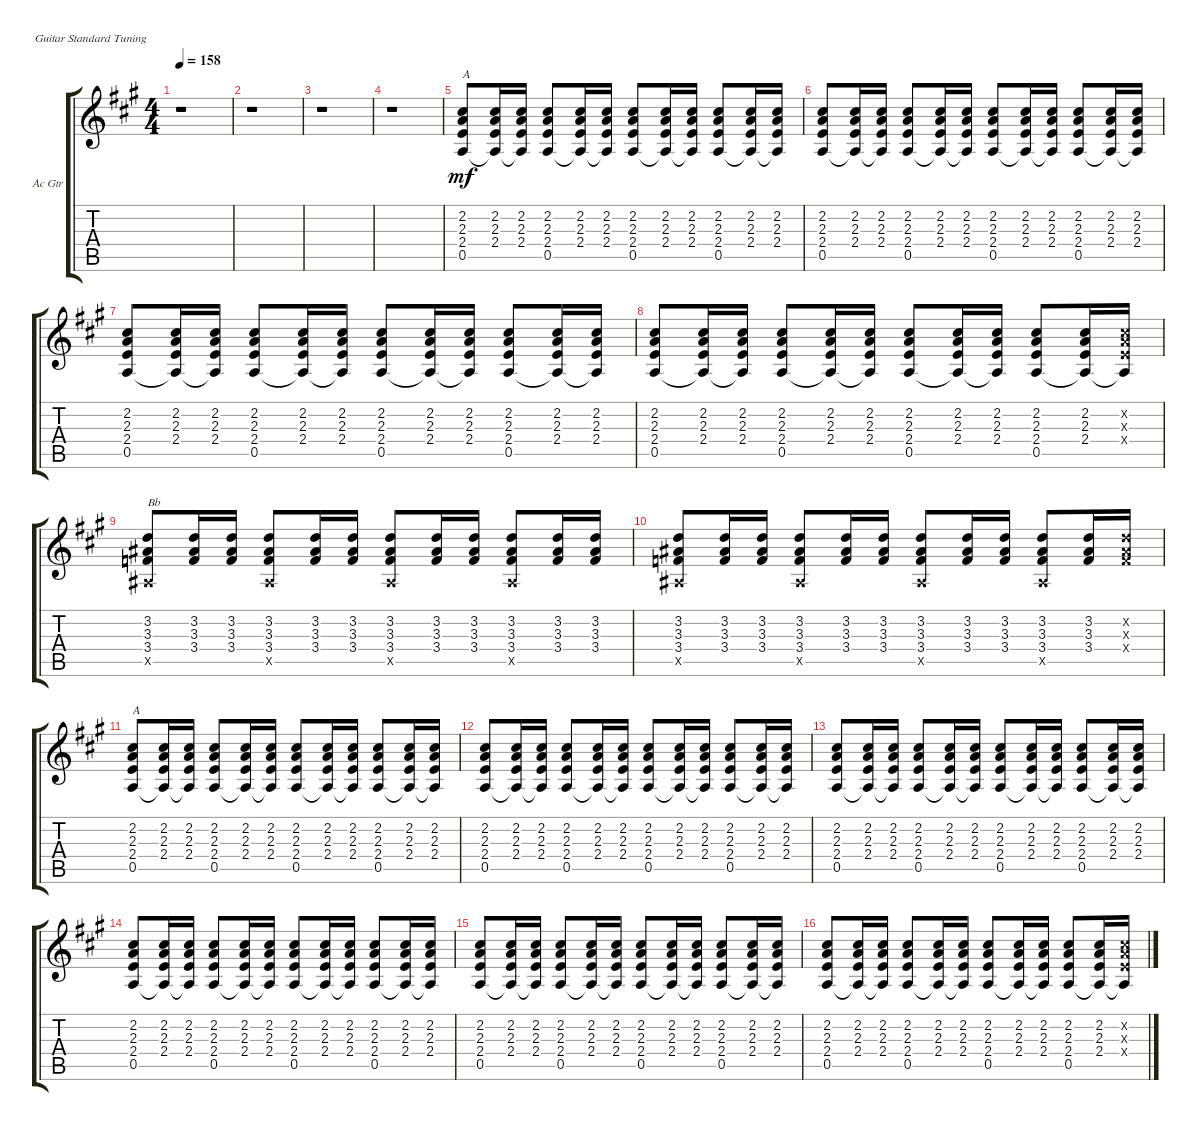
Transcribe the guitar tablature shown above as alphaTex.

\defaultSystemsLayout 4
\bracketExtendMode groupsimilarinstruments
\firstSystemTrackNameOrientation horizontal
\otherSystemsTrackNameOrientation horizontal
\track ("Acoustic Guitar" "Ac Gtr") {instrument acousticguitarsteel}
\staff {score tabs}
\tuning (E4 B3 G3 D3 A2 E2)
\ts (4 4)
\tempo 158
\clef g2
\scale
0.533835
\ks a
r.1{dy mf instrument acousticguitarsteel} |
\scale
0.233083 r.1 |
\scale
0.233083 r.1 |
\scale
0.333333 r.1 |
\scale
0.333333 (0.5 2.4 2.3 2.2).8{txt "A"} (2.2 2.3 2.4 0.5{t}).16 (2.2 2.3 2.4 0.5{t}).16 (0.5 2.4 2.3 2.2).8 (2.2 2.3 2.4 0.5{t}).16 (2.2 2.3 2.4 0.5{t}).16 (0.5 2.4 2.3 2.2).8 (2.2 2.3 2.4 0.5{t}).16 (2.2 2.3 2.4 0.5{t}).16 (0.5 2.4 2.3 2.2).8 (2.2 2.3 2.4 0.5{t}).16 (2.2 2.3 2.4 0.5{t}).16 |
\scale
0.333333 (0.5 2.4 2.3 2.2).8 (2.2 2.3 2.4 0.5{t}).16 (2.2 2.3 2.4 0.5{t}).16 (0.5 2.4 2.3 2.2).8 (2.2 2.3 2.4 0.5{t}).16 (2.2 2.3 2.4 0.5{t}).16 (0.5 2.4 2.3 2.2).8 (2.2 2.3 2.4 0.5{t}).16 (2.2 2.3 2.4 0.5{t}).16 (0.5 2.4 2.3 2.2).8 (2.2 2.3 2.4 0.5{t}).16 (2.2 2.3 2.4 0.5{t}).16 |
\scale
0.333333 (0.5 2.4 2.3 2.2).8 (2.2 2.3 2.4 0.5{t}).16 (2.2 2.3 2.4 0.5{t}).16 (0.5 2.4 2.3 2.2).8 (2.2 2.3 2.4 0.5{t}).16 (2.2 2.3 2.4 0.5{t}).16 (0.5 2.4 2.3 2.2).8 (2.2 2.3 2.4 0.5{t}).16 (2.2 2.3 2.4 0.5{t}).16 (0.5 2.4 2.3 2.2).8 (2.2 2.3 2.4 0.5{t}).16 (2.2 2.3 2.4 0.5{t}).16 |
\scale
0.333333 (0.5 2.4 2.3 2.2).8 (2.2 2.3 2.4 0.5{t}).16 (2.2 2.3 2.4 0.5{t}).16 (0.5 2.4 2.3 2.2).8 (2.2 2.3 2.4 0.5{t}).16 (2.2 2.3 2.4 0.5{t}).16 (0.5 2.4 2.3 2.2).8 (2.2 2.3 2.4 0.5{t}).16 (2.2 2.3 2.4 0.5{t}).16 (0.5 2.4 2.3 2.2).8 (2.2 2.3 2.4 0.5{t}).16 (2.2{x} 2.3{x} 2.4{x} 0.5{t}).16 |
\scale
0.333333 (1.5{x} 3.4 3.3 3.2).8{txt "Bb"} (3.2 3.4 3.3).16 (3.2 3.3 3.4).16 (1.5{x} 3.4 3.3 3.2).8 (3.2 3.4 3.3).16 (3.2 3.3 3.4).16 (1.5{x} 3.4 3.3 3.2).8 (3.2 3.4 3.3).16 (3.2 3.3 3.4).16 (1.5{x} 3.4 3.3 3.2).8 (3.2 3.4 3.3).16 (3.2 3.3 3.4).16 |
\scale
0.333333 (1.5{x} 3.4 3.3 3.2).8 (3.2 3.4 3.3).16 (3.2 3.3 3.4).16 (1.5{x} 3.4 3.3 3.2).8 (3.2 3.4 3.3).16 (3.2 3.3 3.4).16 (1.5{x} 3.4 3.3 3.2).8 (3.2 3.4 3.3).16 (3.2 3.3 3.4).16 (1.5{x} 3.4 3.3 3.2).8 (3.2 3.4 3.3).16 (3.2{x} 3.3{x} 3.4{x}).16 |
\scale
0.333333 (0.5 2.4 2.3 2.2).8{txt "A"} (2.2 2.3 2.4 0.5{t}).16 (2.2 2.3 2.4 0.5{t}).16 (0.5 2.4 2.3 2.2).8 (2.2 2.3 2.4 0.5{t}).16 (2.2 2.3 2.4 0.5{t}).16 (0.5 2.4 2.3 2.2).8 (2.2 2.3 2.4 0.5{t}).16 (2.2 2.3 2.4 0.5{t}).16 (0.5 2.4 2.3 2.2).8 (2.2 2.3 2.4 0.5{t}).16 (2.2 2.3 2.4 0.5{t}).16 |
\scale
0.333333 (0.5 2.4 2.3 2.2).8 (2.2 2.3 2.4 0.5{t}).16 (2.2 2.3 2.4 0.5{t}).16 (0.5 2.4 2.3 2.2).8 (2.2 2.3 2.4 0.5{t}).16 (2.2 2.3 2.4 0.5{t}).16 (0.5 2.4 2.3 2.2).8 (2.2 2.3 2.4 0.5{t}).16 (2.2 2.3 2.4 0.5{t}).16 (0.5 2.4 2.3 2.2).8 (2.2 2.3 2.4 0.5{t}).16 (2.2 2.3 2.4 0.5{t}).16 |
\scale
0.333333 (0.5 2.4 2.3 2.2).8 (2.2 2.3 2.4 0.5{t}).16 (2.2 2.3 2.4 0.5{t}).16 (0.5 2.4 2.3 2.2).8 (2.2 2.3 2.4 0.5{t}).16 (2.2 2.3 2.4 0.5{t}).16 (0.5 2.4 2.3 2.2).8 (2.2 2.3 2.4 0.5{t}).16 (2.2 2.3 2.4 0.5{t}).16 (0.5 2.4 2.3 2.2).8 (2.2 2.3 2.4 0.5{t}).16 (2.2 2.3 2.4 0.5{t}).16 |
\scale
0.333333 (0.5 2.4 2.3 2.2).8 (2.2 2.3 2.4 0.5{t}).16 (2.2 2.3 2.4 0.5{t}).16 (0.5 2.4 2.3 2.2).8 (2.2 2.3 2.4 0.5{t}).16 (2.2 2.3 2.4 0.5{t}).16 (0.5 2.4 2.3 2.2).8 (2.2 2.3 2.4 0.5{t}).16 (2.2 2.3 2.4 0.5{t}).16 (0.5 2.4 2.3 2.2).8 (2.2 2.3 2.4 0.5{t}).16 (2.2 2.3 2.4 0.5{t}).16 |
\scale
0.333333 (0.5 2.4 2.3 2.2).8 (2.2 2.3 2.4 0.5{t}).16 (2.2 2.3 2.4 0.5{t}).16 (0.5 2.4 2.3 2.2).8 (2.2 2.3 2.4 0.5{t}).16 (2.2 2.3 2.4 0.5{t}).16 (0.5 2.4 2.3 2.2).8 (2.2 2.3 2.4 0.5{t}).16 (2.2 2.3 2.4 0.5{t}).16 (0.5 2.4 2.3 2.2).8 (2.2 2.3 2.4 0.5{t}).16 (2.2 2.3 2.4 0.5{t}).16 |
\scale
0.333333 (0.5 2.4 2.3 2.2).8 (2.2 2.3 2.4 0.5{t}).16 (2.2 2.3 2.4 0.5{t}).16 (0.5 2.4 2.3 2.2).8 (2.2 2.3 2.4 0.5{t}).16 (2.2 2.3 2.4 0.5{t}).16 (0.5 2.4 2.3 2.2).8 (2.2 2.3 2.4 0.5{t}).16 (2.2 2.3 2.4 0.5{t}).16 (0.5 2.4 2.3 2.2).8 (2.2 2.3 2.4 0.5{t}).16 (2.2{x} 2.3{x} 2.4{x} 0.5{t}).16
